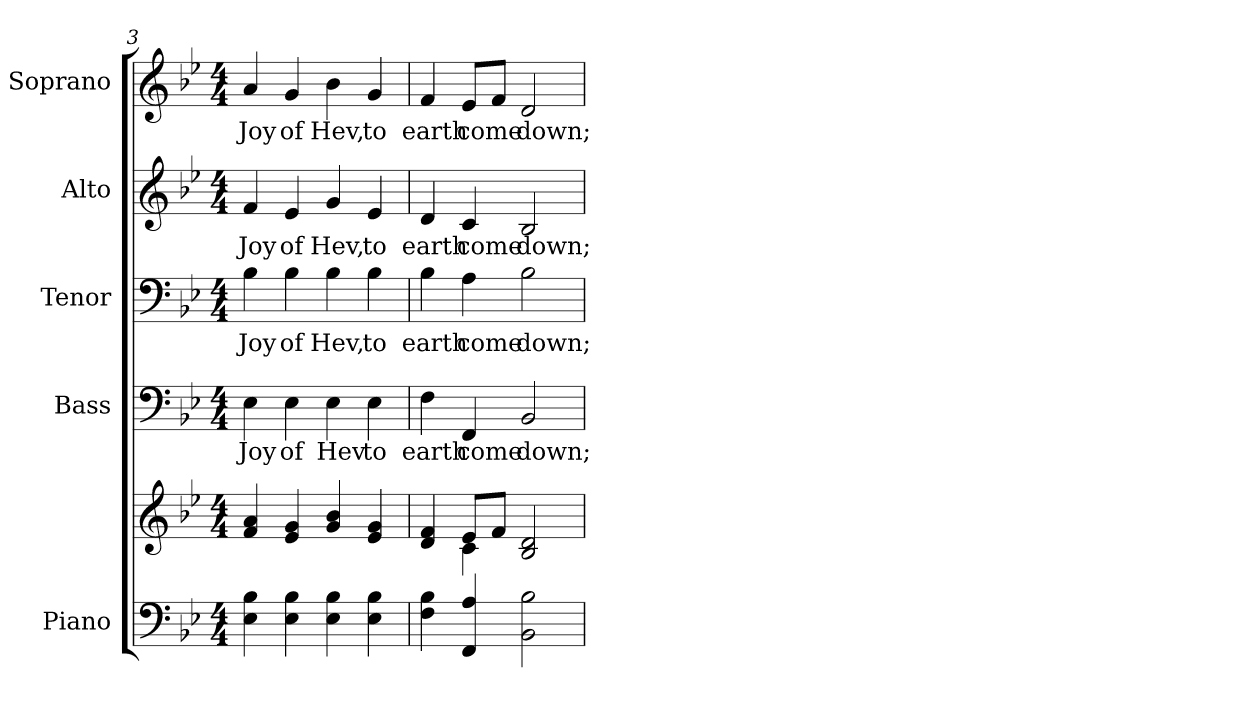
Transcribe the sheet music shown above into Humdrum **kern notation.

**kern	**kern	**kern	**text	**kern	**text	**kern	**text	**kern	**text
*part5	*part5	*part4	*part4	*part3	*part3	*part2	*part2	*part1	*part1
*staff6	*staff5	*staff4	*staff4	*staff3	*staff3	*staff2	*staff2	*staff1	*staff1
*I"Piano	*	*I"Bass	*	*I"Tenor	*	*I"Alto	*	*I"Soprano	*
*I'Pno.	*	*I'B.	*	*I'T.	*	*I'A.	*	*I'S.	*
!!LO:PB:g=z
*clefF4	*clefG2	*clefF4	*	*clefF4	*	*clefG2	*	*clefG2	*
*k[b-e-]	*k[b-e-]	*k[b-e-]	*	*k[b-e-]	*	*k[b-e-]	*	*k[b-e-]	*
*B-:	*B-:	*B-:	*	*B-:	*	*B-:	*	*B-:	*
*M4/4	*M4/4	*M4/4	*	*M4/4	*	*M4/4	*	*M4/4	*
=3	=3	=3	=3	=3	=3	=3	=3	=3	=3
!	!	!	!LO:LY:b:color=#000000	!	!	!	!	!	!
!	!	!	!	!	!LO:LY:b:color=#000000	!	!	!	!
!	!	!	!	!	!	!	!LO:LY:b:color=#000000	!	!
!	!	!	!	!	!	!	!	!	!LO:LY:b:color=#000000
4E-i\ 4B-i	4fi/ 4ai	4E-i\	Joy	4B-i\	Joy	4fi/	Joy	4ai/	Joy
!	!	!	!LO:LY:b:color=#000000	!	!	!	!	!	!
!	!	!	!	!	!LO:LY:b:color=#000000	!	!	!	!
!	!	!	!	!	!	!	!LO:LY:b:color=#000000	!	!
!	!	!	!	!	!	!	!	!	!LO:LY:b:color=#000000
4E-i\ 4B-i	4e-i/ 4gi	4E-i\	of	4B-i\	of	4e-i/	of	4gi/	of
!	!	!	!LO:LY:b:color=#000000	!	!	!	!	!	!
!	!	!	!	!	!LO:LY:b:color=#000000	!	!	!	!
!	!	!	!	!	!	!	!LO:LY:b:color=#000000	!	!
!	!	!	!	!	!	!	!	!	!LO:LY:b:color=#000000
4E-i\ 4B-i	4gi/ 4b-i	4E-i\	Hev	4B-i\	Hev,	4gi/	Hev,	4b-i\	Hev,
!	!	!	!LO:LY:b:color=#000000	!	!	!	!	!	!
!	!	!	!	!	!LO:LY:b:color=#000000	!	!	!	!
!	!	!	!	!	!	!	!LO:LY:b:color=#000000	!	!
!	!	!	!	!	!	!	!	!	!LO:LY:b:color=#000000
4E-i\ 4B-i	4e-i/ 4gi	4E-i\	to	4B-i\	to	4e-i/	to	4gi/	to
=4	=4	=4	=4	=4	=4	=4	=4	=4	=4
*	*^	*	*	*	*	*	*	*	*
!	!	!	!	!LO:LY:b:color=#000000	!	!	!	!	!	!
!	!	!	!	!	!	!LO:LY:b:color=#000000	!	!	!	!
!	!	!	!	!	!	!	!	!LO:LY:b:color=#000000	!	!
!	!	!	!	!	!	!	!	!	!	!LO:LY:b:color=#000000
4Fi\ 4B-i	4di/ 4fi	4ryy	4Fi\	earth	4B-i\	earth	4di/	earth	4fi/	earth
!	!	!	!	!LO:LY:b:color=#000000	!	!	!	!	!	!
!	!	!	!	!	!	!LO:LY:b:color=#000000	!	!	!	!
!	!	!	!	!	!	!	!	!LO:LY:b:color=#000000	!	!
!	!	!	!	!	!	!	!	!	!	!LO:LY:b:color=#000000
4FFi/ 4Ai	8e-i/L	4ci\	4FFi/	come	4Ai\	come	4ci/	come	8e-i/L	come
.	8fi/J	.	.	.	.	.	.	.	8fi/J	.
!	!	!	!	!LO:LY:b:color=#000000	!	!	!	!	!	!
!	!	!	!	!	!	!LO:LY:b:color=#000000	!	!	!	!
!	!	!	!	!	!	!	!	!LO:LY:b:color=#000000	!	!
!	!	!	!	!	!	!	!	!	!	!LO:LY:b:color=#000000
2BB-i\ 2B-i	2B-i/ 2di	2ryy	2BB-i/	down;	2B-i\	down;	2B-i/	down;	2di/	down;
*	*v	*v	*	*	*	*	*	*	*	*
=	=	=	=	=	=	=	=	=	=
*-	*-	*-	*-	*-	*-	*-	*-	*-	*-
